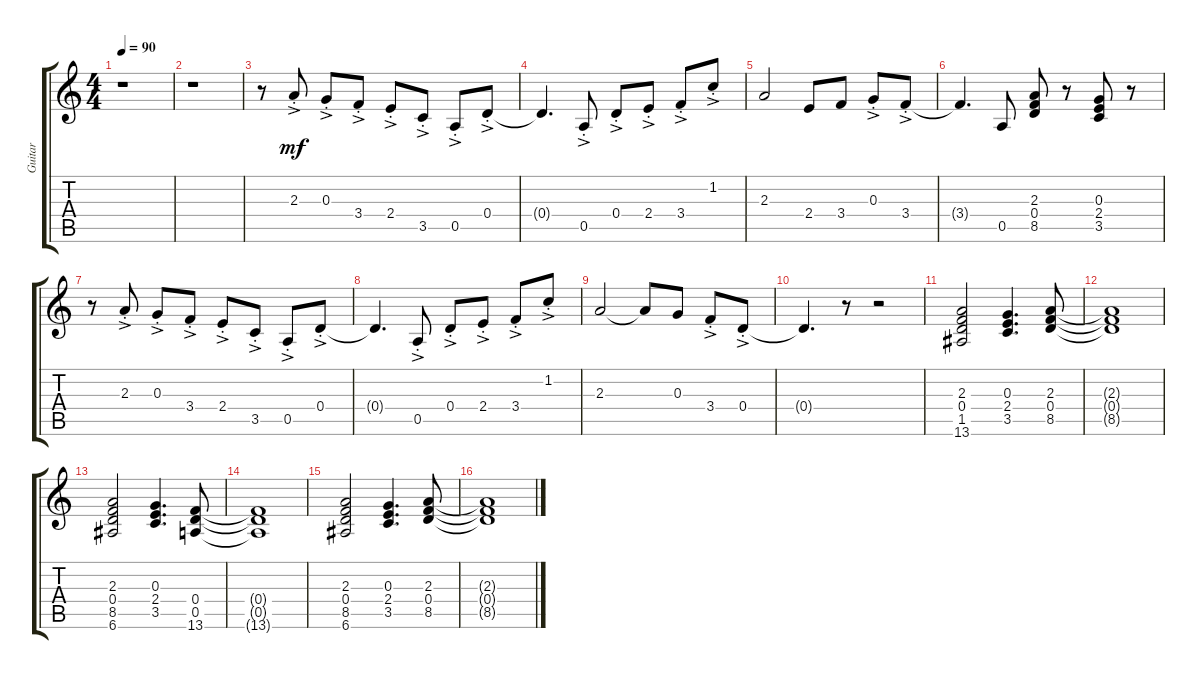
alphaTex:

\track ("Guitar" "Guitar") {instrument electricguitarclean}
\staff {score tabs}
\tuning (E4 B3 G3 D3 A2 E2) {hide}
\ts (4 4)
\tempo 90
\clef g2
\ks c
r.1{dy mf instrument electricguitarclean} |
r.1 |
r.8 2.3{ac st}.8 0.3{ac st}.8 3.4{ac st}.8 2.4{ac st}.8 3.5{ac st}.8 0.5{ac st}.8 0.4{ac st}.8 |
0.4{t}.4{d} 0.5{ac st}.8 0.4{ac st}.8 2.4{ac st}.8 3.4{ac st}.8 1.2{ac st}.8 |
2.3.2 2.4.8 3.4.8 0.3{ac st}.8 3.4{ac st}.8 |
3.4{t}.4{d} 0.5.8 (2.3 0.4 8.5).8 r.8 (0.3 2.4 3.5).8 r.8 |
r.8 2.3{ac st}.8 0.3{ac st}.8 3.4{ac st}.8 2.4{ac st}.8 3.5{ac st}.8 0.5{ac st}.8 0.4{ac st}.8 |
0.4{t}.4{d} 0.5{ac st}.8 0.4{ac st}.8 2.4{ac st}.8 3.4{ac st}.8 1.2{ac st}.8 |
2.3.2 2.3{t}.8 0.3.8 3.4{ac st}.8 0.4{ac st}.8 |
0.4{t}.4{d} r.8 r.2 |
(2.3 0.4 1.5 13.6).2 (0.3 2.4 3.5).4{d} (2.3 0.4 8.5).8 |
(2.3{t} 0.4{t} 8.5{t}).1 |
(2.3 0.4 8.5 6.6).2 (0.3 2.4 3.5).4{d} (0.4 0.5 13.6).8 |
(0.4{t} 0.5{t} 13.6{t}).1 |
(2.3 0.4 8.5 6.6).2 (0.3 2.4 3.5).4{d} (2.3 0.4 8.5).8 |
(2.3{t} 0.4{t} 8.5{t}).1
